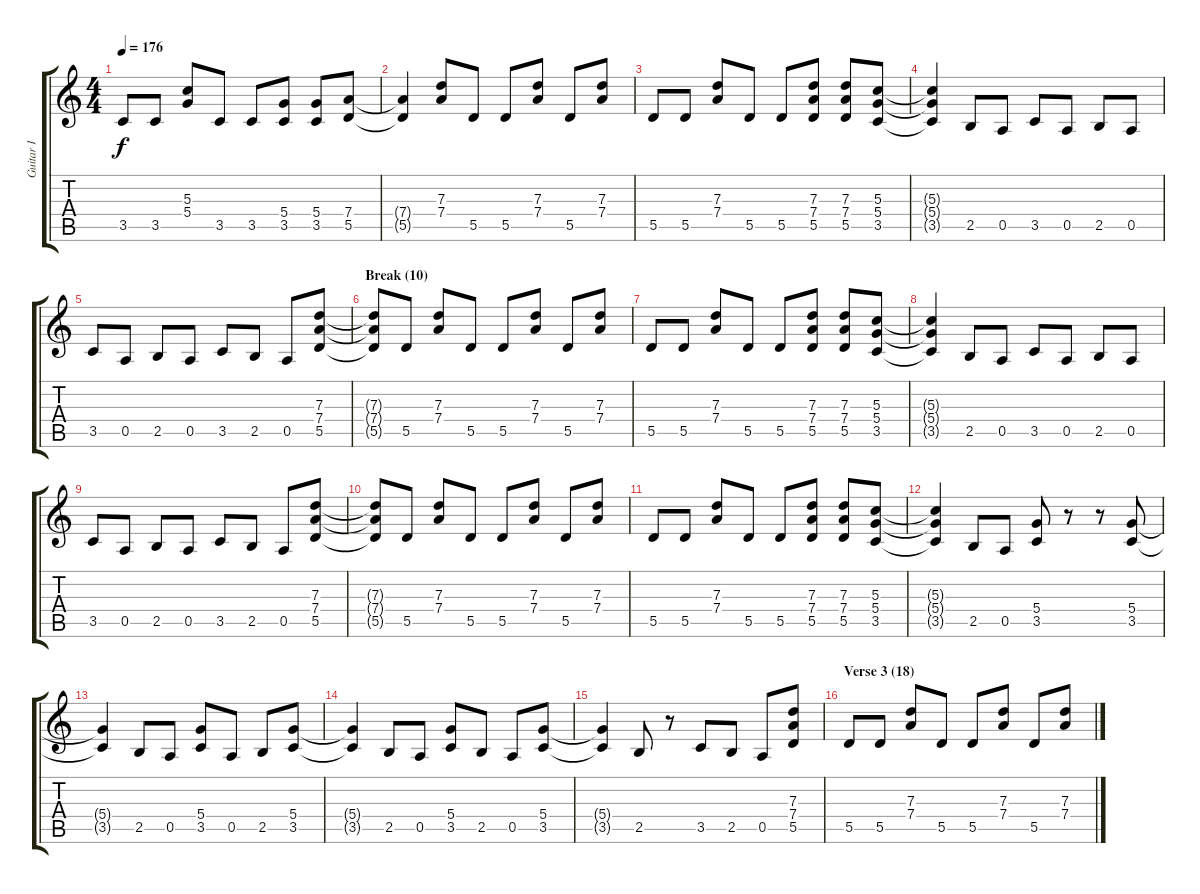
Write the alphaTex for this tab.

\track ("Guitar I" "Guitar I") {instrument overdrivenguitar}
\staff {score tabs}
\tuning (E4 B3 G3 D3 A2 E2) {hide}
\ts (4 4)
\tempo 176
\clef g2
\ks c
3.5.8{dy f} 3.5.8 (5.3 5.4).8 3.5.8 3.5.8 (5.4 3.5).8 (5.4 3.5).8 (7.4 5.5).8 |
(7.4{t} 5.5{t}).4 (7.3 7.4).8 5.5.8 5.5.8 (7.3 7.4).8 5.5.8 (7.3 7.4).8 |
5.5.8 5.5.8 (7.3 7.4).8 5.5.8 5.5.8 (7.3 7.4 5.5).8 (7.3 7.4 5.5).8 (5.3 5.4 3.5).8 |
(5.3{t} 5.4{t} 3.5{t}).4 2.5.8 0.5.8 3.5.8 0.5.8 2.5.8 0.5.8 |
3.5.8 0.5.8 2.5.8 0.5.8 3.5.8 2.5.8 0.5.8 (7.3 7.4 5.5).8 |
\section ("" "Break (10)")
(7.3{t} 7.4{t} 5.5{t}).8 5.5.8 (7.3 7.4).8 5.5.8 5.5.8 (7.3 7.4).8 5.5.8 (7.3 7.4).8 |
5.5.8 5.5.8 (7.3 7.4).8 5.5.8 5.5.8 (7.3 7.4 5.5).8 (7.3 7.4 5.5).8 (5.3 5.4 3.5).8 |
(5.3{t} 5.4{t} 3.5{t}).4 2.5.8 0.5.8 3.5.8 0.5.8 2.5.8 0.5.8 |
3.5.8 0.5.8 2.5.8 0.5.8 3.5.8 2.5.8 0.5.8 (7.3 7.4 5.5).8 |
(7.3{t} 7.4{t} 5.5{t}).8 5.5.8 (7.3 7.4).8 5.5.8 5.5.8 (7.3 7.4).8 5.5.8 (7.3 7.4).8 |
5.5.8 5.5.8 (7.3 7.4).8 5.5.8 5.5.8 (7.3 7.4 5.5).8 (7.3 7.4 5.5).8 (5.3 5.4 3.5).8 |
(5.3{t} 5.4{t} 3.5{t}).4 2.5.8 0.5.8 (5.4 3.5).8 r.8 r.8 (5.4 3.5).8 |
(5.4{t} 3.5{t}).4 2.5.8 0.5.8 (5.4 3.5).8 0.5.8 2.5.8 (5.4 3.5).8 |
(5.4{t} 3.5{t}).4 2.5.8 0.5.8 (5.4 3.5).8 2.5.8 0.5.8 (5.4 3.5).8 |
(5.4{t} 3.5{t}).4 2.5.8 r.8 3.5.8 2.5.8 0.5.8 (7.3 7.4 5.5).8 |
\section ("" "Verse 3 (18)")
5.5.8 5.5.8 (7.3 7.4).8 5.5.8 5.5.8 (7.3 7.4).8 5.5.8 (7.3 7.4).8
